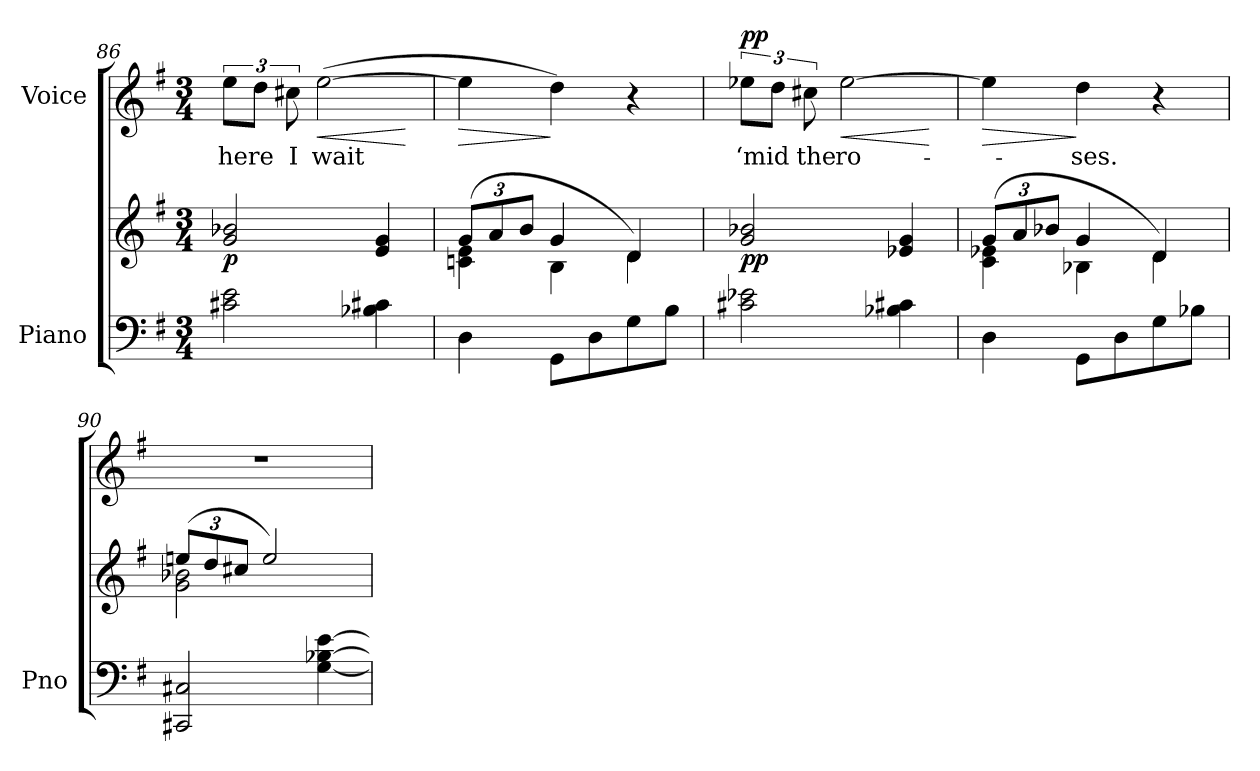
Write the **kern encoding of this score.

**kern	**kern	**dynam	**kern	**text	**dynam
*part2	*part2	*part2	*part1	*part1	*part1
*staff3	*staff2	*staff2/3	*staff1	*staff1	*staff1
*I"Piano	*	*	*I"Voice	*	*
*I'Pno	*	*	*	*	*
!!LO:LB:g=z
*clefF4	*clefG2	*	*clefG2	*	*
*k[f#]	*k[f#]	*	*k[f#]	*	*
*M3/4	*M3/4	*	*M3/4	*	*
=86	=86	=86	=86	=86	=86
!	!	!LO:DY:b	!	!LO:LY:b	!
2c#X\ 2e\	2g/ 2b-X/	p	12ee\L	here	.
.	.	.	12dd\J	.	.
!	!	!	!	!LO:LY:b	!
.	.	.	12cc#X\	I	.
!	!	!	!	!LO:LY:b	!LO:HP:b
.	.	.	([2ee\	wait	<
4B-X\ 4c#X\	4e/ 4g/	.	.	.	.
.	.	.	.	.	[
=87	=87	=87	=87	=87	=87
*	*Xbrackettup	*	*	*	*
*	*^	*	*	*	*
!	!	!	!	!	!	!LO:HP:b
4D\	(12g/L	4cn\ 4e\	.	4ee\]	.	>
.	12a/	.	.	.	.	.
.	12b/J	.	.	.	.	.
8GG\L	4g/	4B\	.	4dd\)	.	]
8D\	.	.	.	.	.	.
8G\	4d/)	4d\	.	4r	.	.
8B\J	.	.	.	.	.	.
*	*v	*v	*	*	*	*
=88	=88	=88	=88	=88	=88
!	!	!LO:DY:b	!	!LO:LY:b	!LO:DY:a
2c#X\ 2e-X\	2g/ 2b-X/	pp	12ee-X\L	‘mid	pp
.	.	.	12dd\J	.	.
!	!	!	!	!LO:LY:b	!
.	.	.	12cc#X\	the	.
!	!	!	!	!LO:LY:b	!LO:HP:b
.	.	.	[2ee-\	ro-	<
4B-X\ 4c#X\	4e-X/ 4g/	.	.	.	.
.	.	.	.	.	[
!!LO:LB:g=z
=89	=89	=89	=89	=89	=89
*	*^	*	*	*	*
!	!	!	!	!	!	!LO:HP:b
4D\	(12g/L	4c\ 4e-X\	.	4ee-\]	.	>
.	12a/	.	.	.	.	.
.	12b-X/J	.	.	.	.	.
!	!	!	!	!	!LO:LY:b	!
8GG\L	4g/	4B-X\	.	4dd\	-ses.	]
8D\	.	.	.	.	.	.
8G\	4d/)	4d\	.	4r	.	.
8B-X\J	.	.	.	.	.	.
=90	=90	=90	=90	=90	=90	=90
2CC#X/ 2C#X/	(12een/L	2g\ 2b-X\	.	2.r	.	.
.	12dd/	.	.	.	.	.
.	12cc#X/J	.	.	.	.	.
.	2ee/)	.	.	.	.	.
[4G\ [4B-X\ [4e\	.	4ryy	.	.	.	.
*	*v	*v	*	*	*	*
=	=	=	=	=	=
*-	*-	*-	*-	*-	*-
